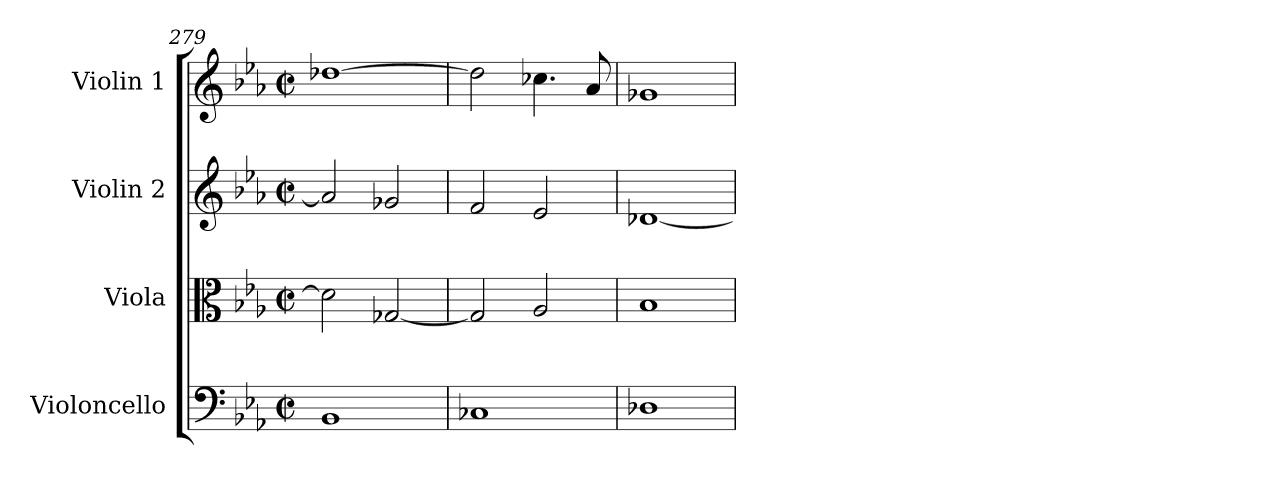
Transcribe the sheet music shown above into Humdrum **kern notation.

**kern	**kern	**kern	**kern
*part4	*part3	*part2	*part1
*staff4	*staff3	*staff2	*staff1
*I"Violoncello	*I"Viola	*I"Violin 2	*I"Violin 1
*I'Vc	*I'Vla	*I'Vln	*I'Vln
*clefF4	*clefC3	*clefG2	*clefG2
*k[b-e-a-]	*k[b-e-a-]	*k[b-e-a-]	*k[b-e-a-]
*M2/2	*M2/2	*M2/2	*M2/2
*met(c|)	*met(c|)	*met(c|)	*met(c|)
=279	=279	=279	=279
1BB-	2d-\]	2a-/]	[1dd-X
.	[2G-X/	2g-X/	.
=280	=280	=280	=280
1C-X	2G-/]	2f/	2dd-\]
.	2A-/	2e-/	4.cc-X\
.	.	.	8a-/
!!LO:LB:g=z
=281	=281	=281	=281
1D-X	1B-	[1d-X	1g-X
=	=	=	=
*-	*-	*-	*-
